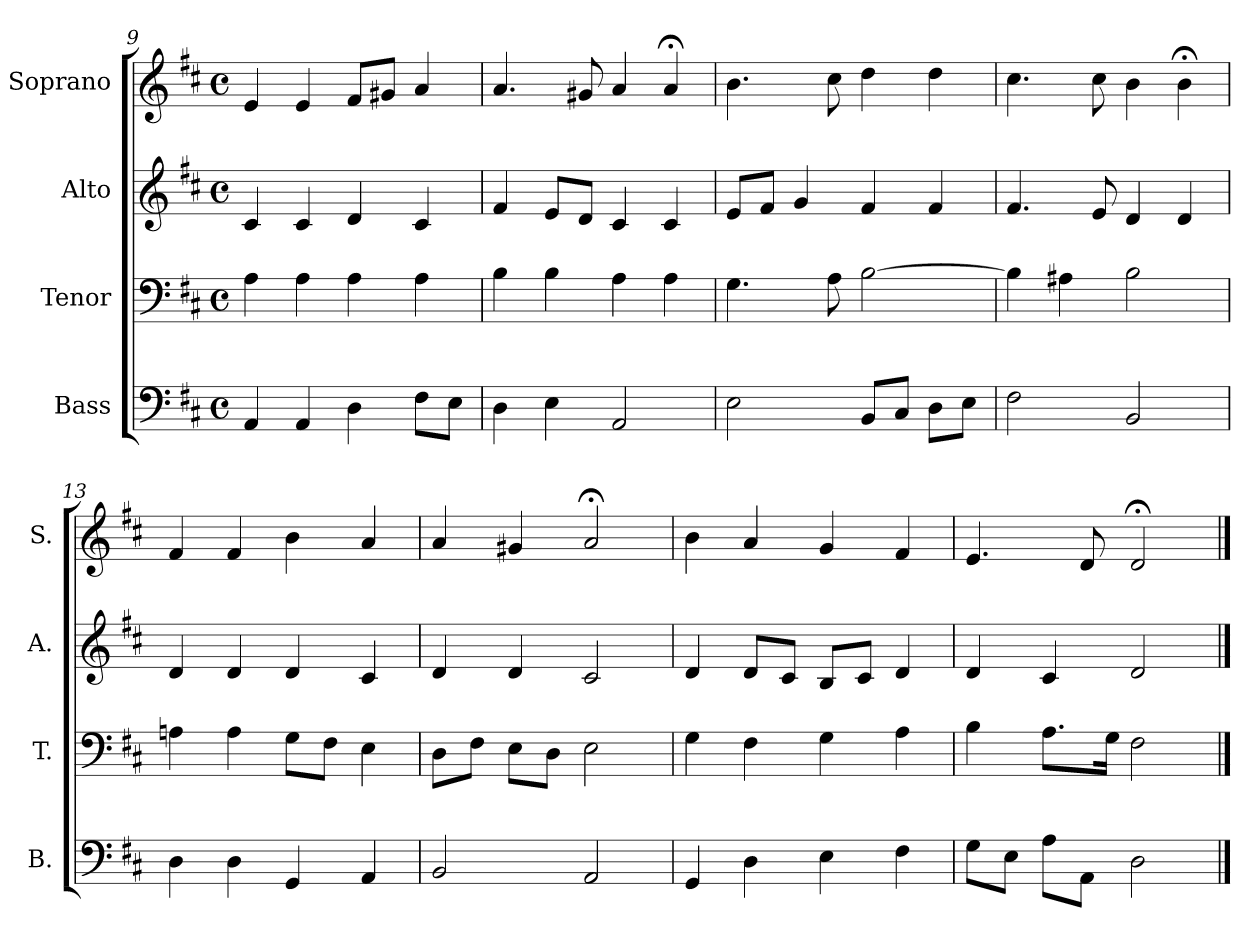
**kern	**kern	**kern	**kern
*part4	*part3	*part2	*part1
*staff4	*staff3	*staff2	*staff1
*I"Bass	*I"Tenor	*I"Alto	*I"Soprano
*I'B.	*I'T.	*I'A.	*I'S.
*clefF4	*clefF4	*clefG2	*clefG2
*k[f#c#]	*k[f#c#]	*k[f#c#]	*k[f#c#]
*D:	*D:	*D:	*D:
*M4/4	*M4/4	*M4/4	*M4/4
*met(c)	*met(c)	*met(c)	*met(c)
=9	=9	=9	=9
4AA/	4A\	4c#/	4e/
4AA/	4A\	4c#/	4e/
4D\	4A\	4d/	8f#/L
.	.	.	8g#X/J
8F#\L	4A\	4c#/	4a/
8E\J	.	.	.
=10	=10	=10	=10
4D\	4B\	4f#/	4.a/
4E\	4B\	8e/L	.
.	.	8d/J	8g#X/
2AA/	4A\	4c#/	4a/
.	4A\	4c#/	4a;</
=11	=11	=11	=11
2E\	4.G\	8e/L	4.b\
.	.	8f#/J	.
.	.	4g/	.
.	8A\	.	8cc#\
8BB/L	[2B\	4f#/	4dd\
8C#/J	.	.	.
8D\L	.	4f#/	4dd\
8E\J	.	.	.
!!LO:LB:g=z
=12	=12	=12	=12
2F#\	4B\]	4.f#/	4.cc#\
.	4A#X\	.	.
.	.	8e/	8cc#\
2BB/	2B\	4d/	4b\
.	.	4d/	4b;<\
=13	=13	=13	=13
4D\	4An\	4d/	4f#/
4D\	4A\	4d/	4f#/
4GG/	8G\L	4d/	4b\
.	8F#\J	.	.
4AA/	4E\	4c#/	4a/
=14	=14	=14	=14
2BB/	8D\L	4d/	4a/
.	8F#\J	.	.
.	8E\L	4d/	4g#X/
.	8D\J	.	.
2AA/	2E\	2c#/	2a;</
=15	=15	=15	=15
4GG/	4G\	4d/	4b\
4D\	4F#\	8d/L	4a/
.	.	8c#/J	.
4E\	4G\	8B/L	4g/
.	.	8c#/J	.
4F#\	4A\	4d/	4f#/
=16	=16	=16	=16
8G\L	4B\	4d/	4.e/
8E\J	.	.	.
8A\L	8.A\L	4c#/	.
8AA\J	.	.	8d/
.	16G\Jk	.	.
2D\	2F#\	2d/	2d;</
==	==	==	==
*-	*-	*-	*-
